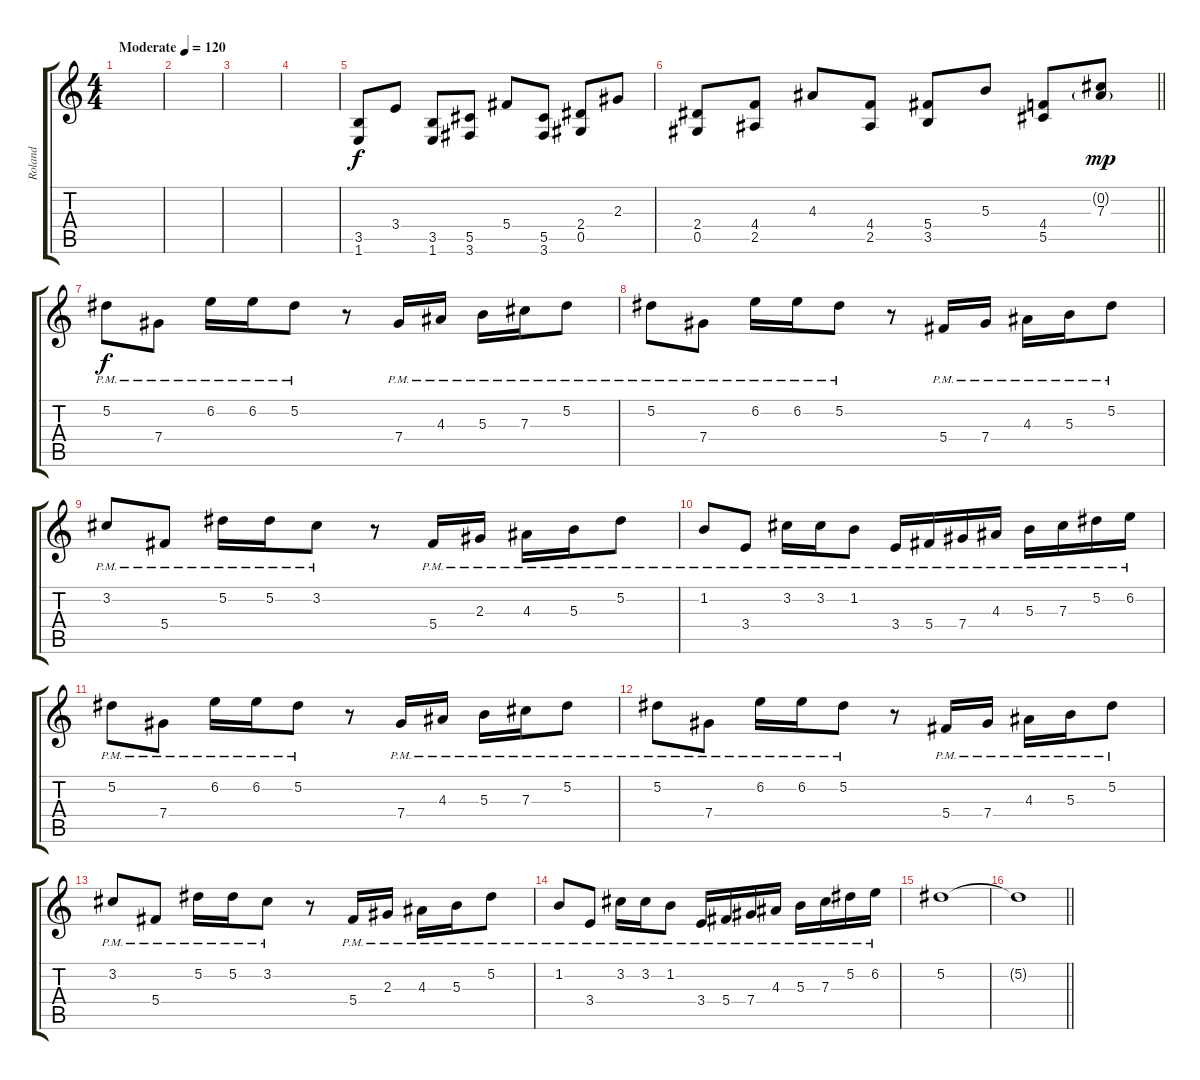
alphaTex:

\track ("Roland" "Roland") {instrument distortionguitar}
\staff {score tabs}
\tuning (Eb4 Bb3 Gb3 Db3 Ab2 Eb2) {hide}
\ts (4 4)
\tempo (120 "Moderate")
\clef g2
\ks aminor
|
|
|
|
(3.5 1.6).8 3.4.8 (3.5 1.6).8 (5.5 3.6).8 5.4.8 (5.5 3.6).8 (2.4 0.5).8 2.3.8 |
\barLineRight lightlight
(2.4 0.5).8 (4.4 2.5).8 4.3.8 (4.4 2.5).8 (5.4 3.5).8 5.3.8 (4.4 5.5).8 (0.2{g} 7.3).8{dy mp} |
5.2{pm}.8{dy f} 7.4{pm}.8 6.2{pm}.16 6.2{pm}.16 5.2{pm}.8 r.8 7.4{pm}.16 4.3{pm}.16 5.3{pm}.16 7.3{pm}.16 5.2{pm}.8 |
5.2{pm}.8 7.4{pm}.8 6.2{pm}.16 6.2{pm}.16 5.2{pm}.8 r.8 5.4{pm}.16 7.4{pm}.16 4.3{pm}.16 5.3{pm}.16 5.2{pm}.8 |
3.2{pm}.8 5.4{pm}.8 5.2{pm}.16 5.2{pm}.16 3.2{pm}.8 r.8 5.4{pm}.16 2.3{pm}.16 4.3{pm}.16 5.3{pm}.16 5.2{pm}.8 |
1.2{pm}.8 3.4{pm}.8 3.2{pm}.16 3.2{pm}.16 1.2{pm}.8 3.4{pm}.16 5.4{pm}.16 7.4{pm}.16 4.3{pm}.16 5.3{pm}.16 7.3{pm}.16 5.2{pm}.16 6.2{pm}.16 |
5.2{pm}.8 7.4{pm}.8 6.2{pm}.16 6.2{pm}.16 5.2{pm}.8 r.8 7.4{pm}.16 4.3{pm}.16 5.3{pm}.16 7.3{pm}.16 5.2{pm}.8 |
5.2{pm}.8 7.4{pm}.8 6.2{pm}.16 6.2{pm}.16 5.2{pm}.8 r.8 5.4{pm}.16 7.4{pm}.16 4.3{pm}.16 5.3{pm}.16 5.2{pm}.8 |
3.2{pm}.8 5.4{pm}.8 5.2{pm}.16 5.2{pm}.16 3.2{pm}.8 r.8 5.4{pm}.16 2.3{pm}.16 4.3{pm}.16 5.3{pm}.16 5.2{pm}.8 |
1.2{pm}.8 3.4{pm}.8 3.2{pm}.16 3.2{pm}.16 1.2{pm}.8 3.4{pm}.16 5.4{pm}.16 7.4{pm}.16 4.3{pm}.16 5.3{pm}.16 7.3{pm}.16 5.2{pm}.16 6.2{pm}.16 |
5.2.1 |
\barLineRight lightlight
5.2{t}.1
